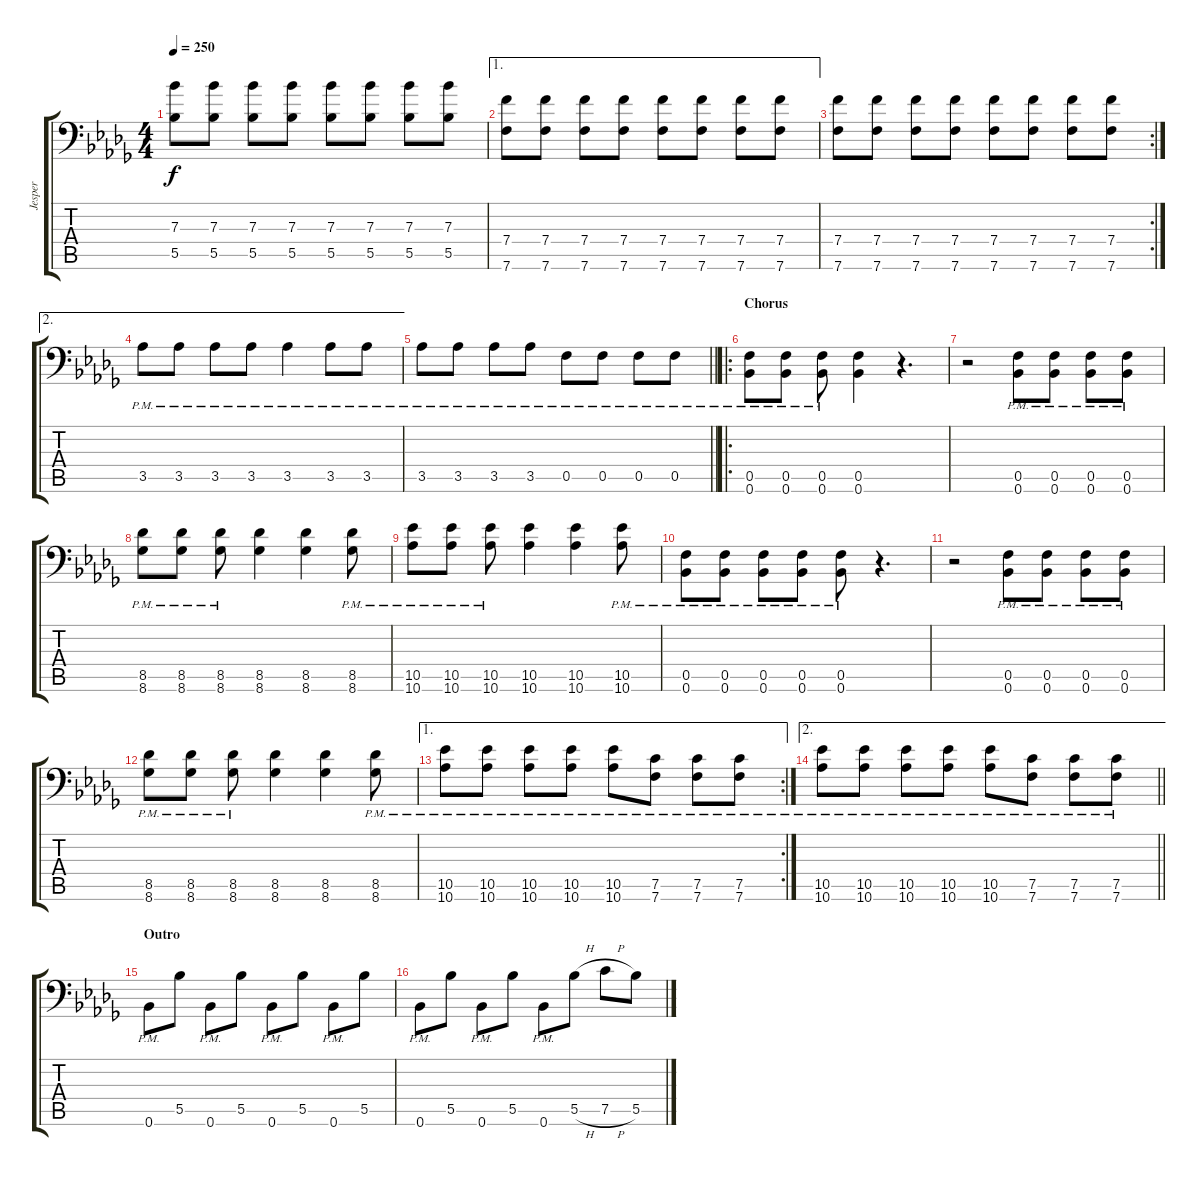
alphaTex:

\track ("Jesper" "Jesper") {instrument distortionguitar}
\staff {score tabs}
\tuning (C4 G3 Eb3 Bb2 F2 Bb1) {hide}
\ts (4 4)
\tempo 250
\clef f4
\ks bbminor
(7.3 5.5).8{dy f} (7.3 5.5).8 (7.3 5.5).8 (7.3 5.5).8 (7.3 5.5).8 (7.3 5.5).8 (7.3 5.5).8 (7.3 5.5).8 |
\ae 1
(7.4 7.6).8 (7.4 7.6).8 (7.4 7.6).8 (7.4 7.6).8 (7.4 7.6).8 (7.4 7.6).8 (7.4 7.6).8 (7.4 7.6).8 |
\rc 2
(7.4 7.6).8 (7.4 7.6).8 (7.4 7.6).8 (7.4 7.6).8 (7.4 7.6).8 (7.4 7.6).8 (7.4 7.6).8 (7.4 7.6).8 |
\ae 2
3.5{pm}.8 3.5{pm}.8 3.5{pm}.8 3.5{pm}.8 3.5{pm}.4 3.5{pm}.8 3.5{pm}.8 |
\barLineRight lightlight
3.5{pm}.8 3.5{pm}.8 3.5{pm}.8 3.5{pm}.8 0.5{pm}.8 0.5{pm}.8 0.5{pm}.8 0.5{pm}.8 |
\ro
\section ("" "Chorus")
(0.5{pm} 0.6{pm}).8 (0.5{pm} 0.6{pm}).8 (0.5{pm} 0.6{pm}).8 (0.5 0.6).4 r.4{d} |
r.2 (0.5{pm} 0.6{pm}).8 (0.5{pm} 0.6{pm}).8 (0.5{pm} 0.6{pm}).8 (0.5{pm} 0.6{pm}).8 |
(8.5{pm} 8.6{pm}).8 (8.5{pm} 8.6{pm}).8 (8.5{pm} 8.6{pm}).8 (8.5 8.6).4 (8.5 8.6).4 (8.5{pm} 8.6{pm}).8 |
(10.5{pm} 10.6{pm}).8 (10.5{pm} 10.6{pm}).8 (10.5{pm} 10.6{pm}).8 (10.5 10.6).4 (10.5 10.6).4 (10.5{pm} 10.6{pm}).8 |
(0.5{pm} 0.6{pm}).8 (0.5{pm} 0.6{pm}).8 (0.5{pm} 0.6{pm}).8 (0.5{pm} 0.6{pm}).8 (0.5{pm} 0.6{pm}).8 r.4{d} |
r.2 (0.5{pm} 0.6{pm}).8 (0.5{pm} 0.6{pm}).8 (0.5{pm} 0.6{pm}).8 (0.5{pm} 0.6{pm}).8 |
(8.5{pm} 8.6{pm}).8 (8.5{pm} 8.6{pm}).8 (8.5{pm} 8.6{pm}).8 (8.5 8.6).4 (8.5 8.6).4 (8.5{pm} 8.6{pm}).8 |
\ae 1
\rc 2
(10.5{pm} 10.6{pm}).8 (10.5{pm} 10.6{pm}).8 (10.5{pm} 10.6{pm}).8 (10.5{pm} 10.6{pm}).8 (10.5{pm} 10.6{pm}).8 (7.5{pm} 7.6{pm}).8 (7.5{pm} 7.6{pm}).8 (7.5{pm} 7.6{pm}).8 |
\ae 2
\barLineRight lightlight
(10.5{pm} 10.6{pm}).8 (10.5{pm} 10.6{pm}).8 (10.5{pm} 10.6{pm}).8 (10.5{pm} 10.6{pm}).8 (10.5{pm} 10.6{pm}).8 (7.5{pm} 7.6{pm}).8 (7.5{pm} 7.6{pm}).8 (7.5{pm} 7.6{pm}).8 |
\section ("" "Outro")
0.6{pm}.8 5.5.8 0.6{pm}.8 5.5.8 0.6{pm}.8 5.5.8 0.6{pm}.8 5.5.8 |
0.6{pm}.8 5.5.8 0.6{pm}.8 5.5.8 0.6{pm}.8 5.5{h}.8 7.5{h}.8 5.5.8
